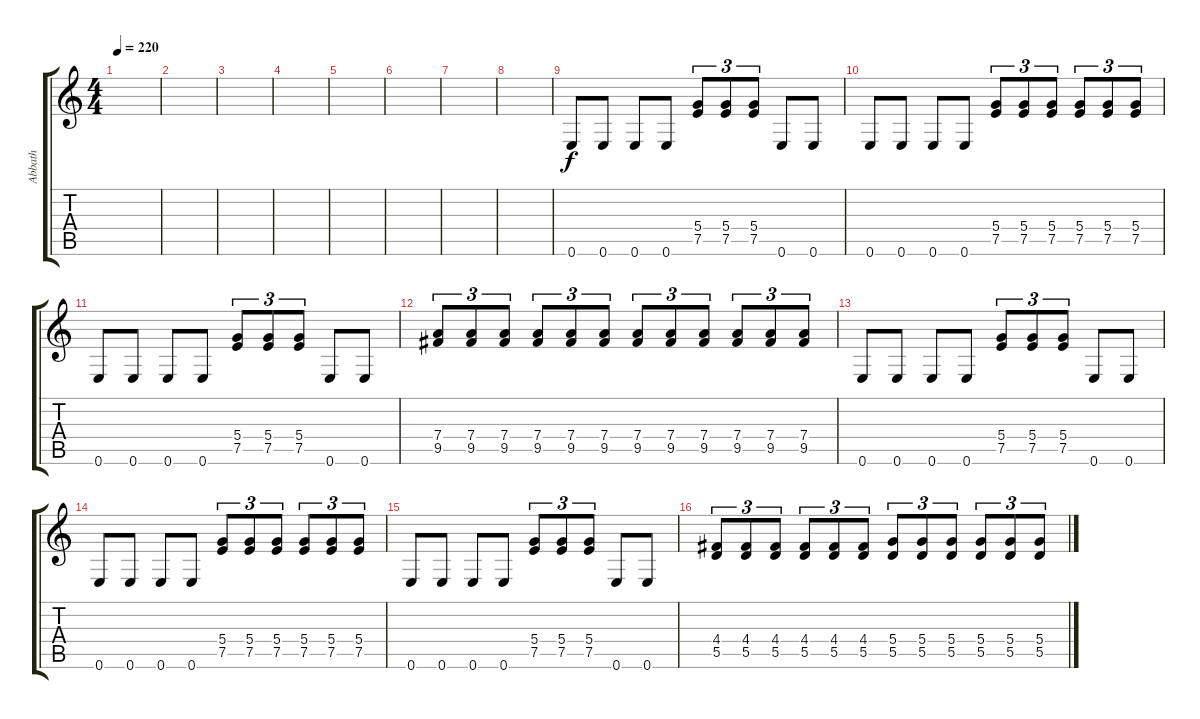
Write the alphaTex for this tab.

\track ("Abbath" "Abbath") {instrument distortionguitar}
\staff {score tabs}
\tuning (E4 B3 G3 D3 A2 E2) {hide}
\ts (4 4)
\tempo 220
\clef g2
\ks c
|
|
|
|
|
|
|
|
0.6.8 0.6.8 0.6.8 0.6.8 (5.4 7.5).8{tu (3 2)} (5.4 7.5).8{tu (3 2)} (5.4 7.5).8{tu (3 2)} 0.6.8 0.6.8 |
0.6.8 0.6.8 0.6.8 0.6.8 (5.4 7.5).8{tu (3 2)} (5.4 7.5).8{tu (3 2)} (5.4 7.5).8{tu (3 2)} (5.4 7.5).8{tu (3 2)} (5.4 7.5).8{tu (3 2)} (5.4 7.5).8{tu (3 2)} |
0.6.8 0.6.8 0.6.8 0.6.8 (5.4 7.5).8{tu (3 2)} (5.4 7.5).8{tu (3 2)} (5.4 7.5).8{tu (3 2)} 0.6.8 0.6.8 |
(7.4 9.5).8{tu (3 2)} (7.4 9.5).8{tu (3 2)} (7.4 9.5).8{tu (3 2)} (7.4 9.5).8{tu (3 2)} (7.4 9.5).8{tu (3 2)} (7.4 9.5).8{tu (3 2)} (7.4 9.5).8{tu (3 2)} (7.4 9.5).8{tu (3 2)} (7.4 9.5).8{tu (3 2)} (7.4 9.5).8{tu (3 2)} (7.4 9.5).8{tu (3 2)} (7.4 9.5).8{tu (3 2)} |
0.6.8 0.6.8 0.6.8 0.6.8 (5.4 7.5).8{tu (3 2)} (5.4 7.5).8{tu (3 2)} (5.4 7.5).8{tu (3 2)} 0.6.8 0.6.8 |
0.6.8 0.6.8 0.6.8 0.6.8 (5.4 7.5).8{tu (3 2)} (5.4 7.5).8{tu (3 2)} (5.4 7.5).8{tu (3 2)} (5.4 7.5).8{tu (3 2)} (5.4 7.5).8{tu (3 2)} (5.4 7.5).8{tu (3 2)} |
0.6.8 0.6.8 0.6.8 0.6.8 (5.4 7.5).8{tu (3 2)} (5.4 7.5).8{tu (3 2)} (5.4 7.5).8{tu (3 2)} 0.6.8 0.6.8 |
(4.4 5.5).8{tu (3 2)} (4.4 5.5).8{tu (3 2)} (4.4 5.5).8{tu (3 2)} (4.4 5.5).8{tu (3 2)} (4.4 5.5).8{tu (3 2)} (4.4 5.5).8{tu (3 2)} (5.4 5.5).8{tu (3 2)} (5.4 5.5).8{tu (3 2)} (5.4 5.5).8{tu (3 2)} (5.4 5.5).8{tu (3 2)} (5.4 5.5).8{tu (3 2)} (5.4 5.5).8{tu (3 2)}
